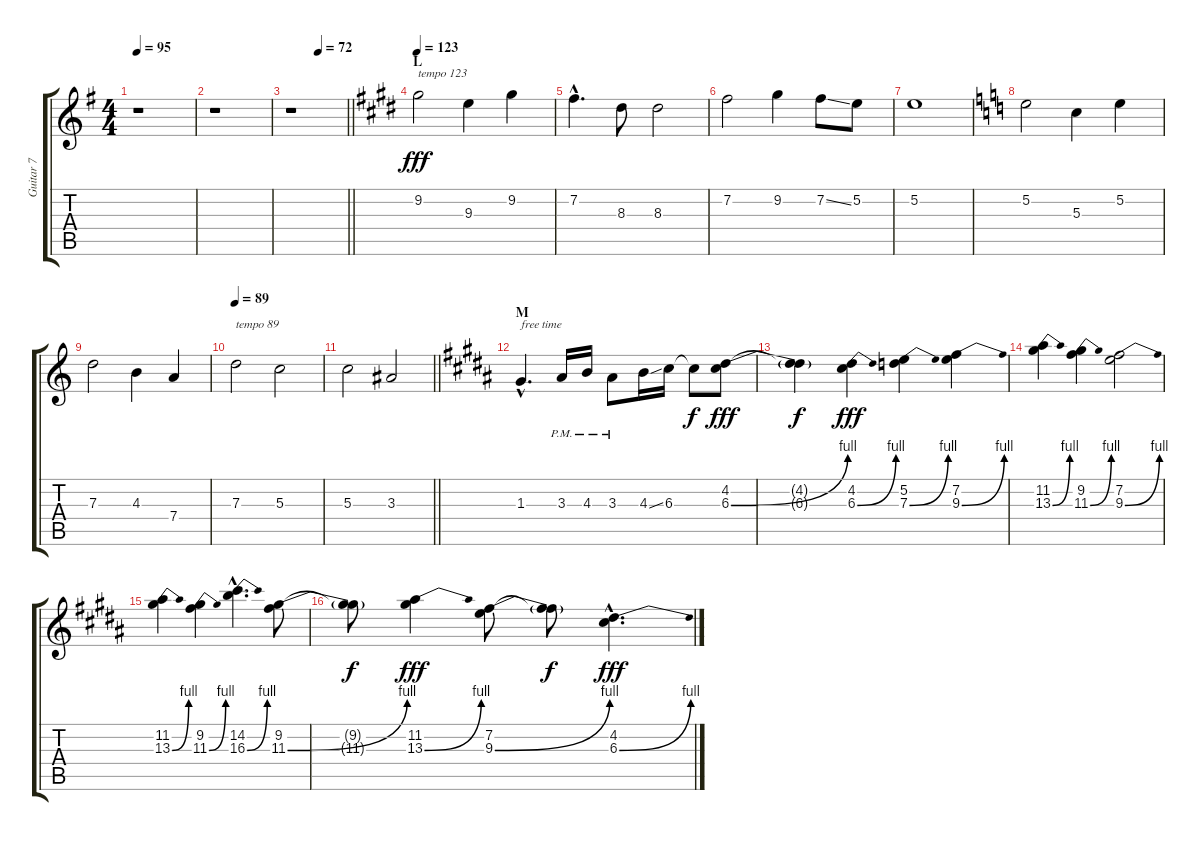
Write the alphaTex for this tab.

\track ("Guitar 7" "Guitar 7") {instrument distortionguitar}
\staff {score tabs}
\tuning (E4 B3 G3 D3 A2 E2) {hide}
\ts (4 4)
\tempo 95
\clef g2
\ks g
r.1{dy f} |
r.1 |
\tempo (72 0.5)
\barLineRight lightlight
r.1 |
\section ("" "L")
\tempo 123
\ks e
9.2.2{txt "tempo 123" dy fff} 9.3.4 9.2.4 |
7.2{hac}.4{d} 8.3.8 8.3.2 |
7.2.2 9.2.4 7.2{ss}.8 5.2.8 |
5.2.1 |
\ks c
5.2.2 5.3.4 5.2.4 |
7.3.2 4.3.4 7.4.4 |
\tempo 89
7.3.2{txt "tempo 89"} 5.3.2 |
\barLineRight lightlight
5.3.2 3.3.2 |
\section ("" "M")
\ks b
1.3{hac}.4{d txt "free time"} 3.3{pm}.16 4.3{pm}.16 3.3{pm}.8 4.3{ss}.16 6.3.16 6.3{t}.8{dy f} (4.2 6.3{be (bend 0 0 60 4)}).8{dy fff} |
(4.2{t} 6.3{t}).4{dy f} (4.2 6.3{be (bend 0 0 60 4)}).4{dy fff} (5.2 7.3{be (bend 0 0 60 4)}).4 (7.2 9.3{be (bend 0 0 60 4)}).4 |
(11.2 13.3{be (bend 0 0 60 4)}).4 (9.2 11.3{be (bend 0 0 60 4)}).4 (7.2 9.3{be (bend 0 0 60 4)}).2 |
(11.2 13.3{be (bend 0 0 60 4)}).4 (9.2 11.3{be (bend 0 0 60 4)}).4 (14.2{hac} 16.3{be (bend 0 0 60 4) hac}).4{d} (9.2 11.3{be (bend 0 0 60 4)}).8 |
(9.2{t} 11.3{t}).8{dy f} (11.2 13.3{be (bend 0 0 60 4)}).4{dy fff} (7.2 9.3{be (bend 0 0 60 4)}).8 (7.2{t} 9.3{t}).8{dy f} (4.2{hac} 6.3{be (bend 0 0 60 4) hac}).4{d dy fff}
